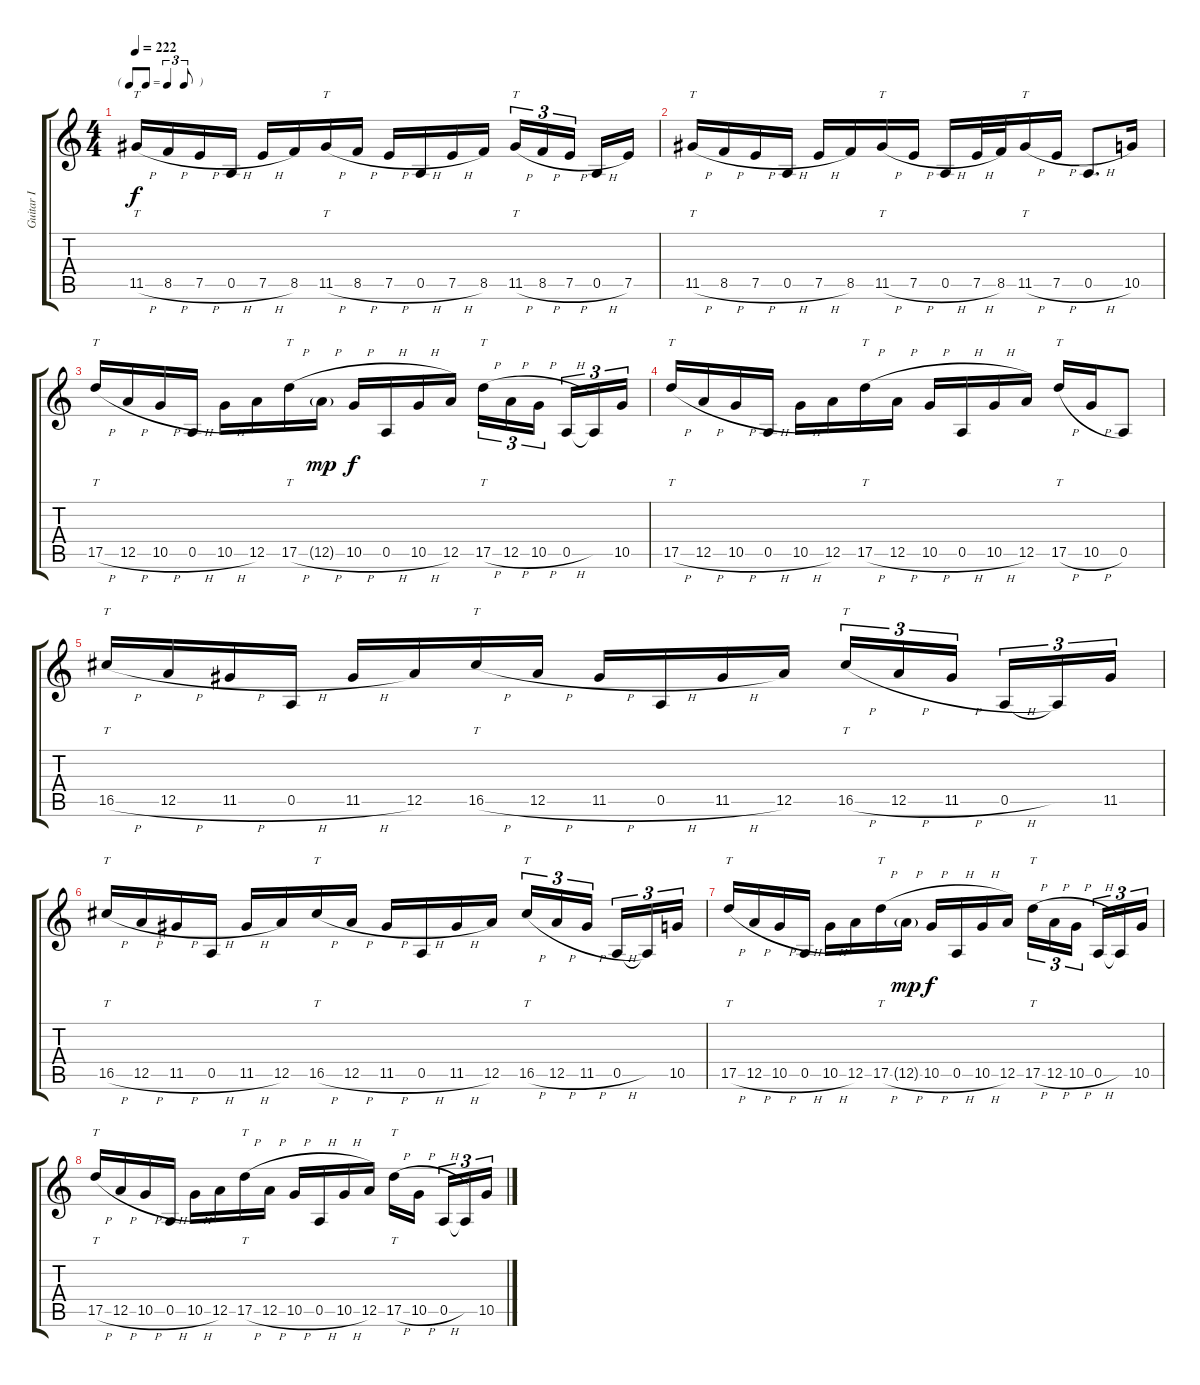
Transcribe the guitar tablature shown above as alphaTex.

\track ("Guitar I" "Guitar I") {instrument overdrivenguitar}
\staff {score tabs}
\tuning (E4 B3 G3 D3 A2 E2) {hide}
\ts (4 4)
\tf triplet8th
\tempo 222
\clef g2
\ks c
11.5{h}.16{tt dy f} 8.5{h}.16 7.5{h}.16 0.5{h}.16 7.5{h}.16 8.5.16 11.5{h}.16{tt} 8.5{h}.16 7.5{h}.16 0.5{h}.16 7.5{h}.16 8.5.16 11.5{h}.16{tt tu (3 2)} 8.5{h}.16{tu (3 2)} 7.5{h}.16{tu (3 2) beam splitsecondary} 0.5{h}.16 7.5.16 |
11.5{h}.16{tt} 8.5{h}.16 7.5{h}.16 0.5{h}.16 7.5{h}.16 8.5.16 11.5{h}.16{tt} 7.5{h}.16 0.5{h}.16 7.5{h}.32 8.5.32 11.5{h}.16{tt} 7.5{h}.16 0.5{h}.8{d} 10.5.16 |
17.5{h}.16{tt} 12.5{h}.16 10.5{h}.16 0.5{h}.16 10.5{h}.16 12.5.16 17.5{h}.16{tt} 12.5{h g}.16{dy mp} 10.5{h}.16{dy f} 0.5{h}.16 10.5{h}.16 12.5.16 17.5{h}.16{tt tu (3 2)} 12.5{h}.16{tu (3 2)} 10.5{h}.16{tu (3 2) beam splitsecondary} 0.5{h}.16{tu (3 2)} 0.5{t}.16{tu (3 2)} 10.5.16{tu (3 2)} |
17.5{h}.16{tt} 12.5{h}.16 10.5{h}.16 0.5{h}.16 10.5{h}.16 12.5.16 17.5{h}.16{tt} 12.5{h}.16 10.5{h}.16 0.5{h}.16 10.5{h}.16 12.5.16 17.5{h}.16{tt} 10.5{h}.16 0.5.8 |
16.5{h}.16{tt} 12.5{h}.16 11.5{h}.16 0.5{h}.16 11.5{h}.16 12.5.16 16.5{h}.16{tt} 12.5{h}.16 11.5{h}.16 0.5{h}.16 11.5{h}.16 12.5.16 16.5{h}.16{tt tu (3 2)} 12.5{h}.16{tu (3 2)} 11.5{h}.16{tu (3 2) beam splitsecondary} 0.5{h}.16{tu (3 2)} 0.5{t}.16{tu (3 2)} 11.5.16{tu (3 2)} |
16.5{h}.16{tt} 12.5{h}.16 11.5{h}.16 0.5{h}.16 11.5{h}.16 12.5.16 16.5{h}.16{tt} 12.5{h}.16 11.5{h}.16 0.5{h}.16 11.5{h}.16 12.5.16 16.5{h}.16{tt tu (3 2)} 12.5{h}.16{tu (3 2)} 11.5{h}.16{tu (3 2) beam splitsecondary} 0.5{h}.16{tu (3 2)} 0.5{t}.16{tu (3 2)} 10.5.16{tu (3 2)} |
17.5{h}.16{tt} 12.5{h}.16 10.5{h}.16 0.5{h}.16 10.5{h}.16 12.5.16 17.5{h}.16{tt} 12.5{h g}.16{dy mp} 10.5{h}.16{dy f} 0.5{h}.16 10.5{h}.16 12.5.16 17.5{h}.16{tt tu (3 2)} 12.5{h}.16{tu (3 2)} 10.5{h}.16{tu (3 2) beam splitsecondary} 0.5{h}.16{tu (3 2)} 0.5{t}.16{tu (3 2)} 10.5.16{tu (3 2)} |
17.5{h}.16{tt} 12.5{h}.16 10.5{h}.16 0.5{h}.16 10.5{h}.16 12.5.16 17.5{h}.16{tt} 12.5{h}.16 10.5{h}.16 0.5{h}.16 10.5{h}.16 12.5.16 17.5{h}.16{tt} 10.5{h}.16{beam splitsecondary} 0.5{h}.16{tu (3 2)} 0.5{t}.16{tu (3 2)} 10.5.16{tu (3 2)}
